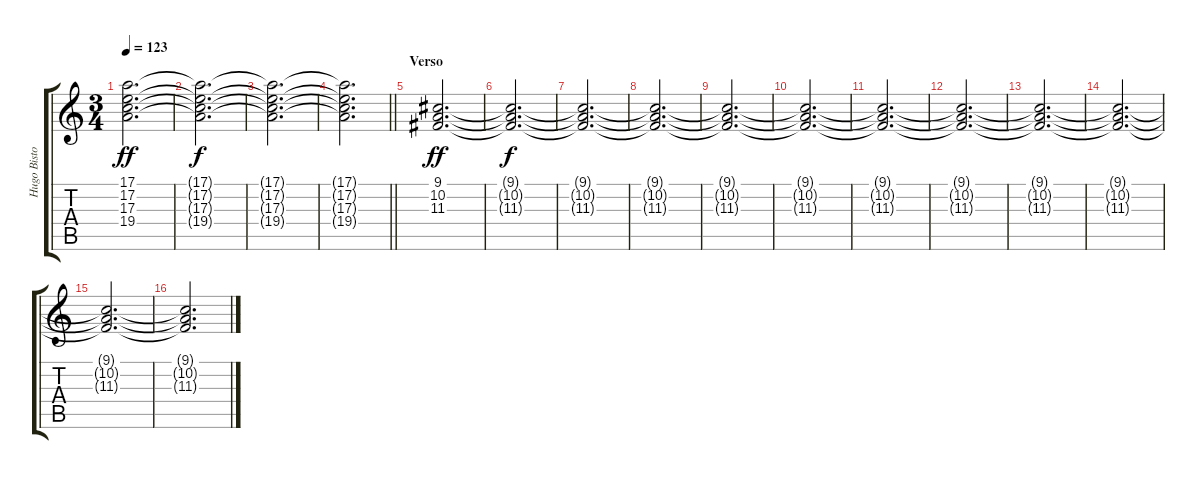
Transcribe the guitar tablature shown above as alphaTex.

\track ("Hugo Bistolfi" "Hugo Bisto") {instrument stringensemble1}
\staff {score tabs}
\tuning (E4 B3 G3 D3 A2 E2) {hide}
\ts (3 4)
\tempo 123
\clef g2
\ks c
(17.1 17.2 17.3 19.4).2{d dy ff} |
(17.1{t} 17.2{t} 17.3{t} 19.4{t}).2{d dy f} |
(17.1{t} 17.2{t} 17.3{t} 19.4{t}).2{d} |
\barLineRight lightlight
(17.1{t} 17.2{t} 17.3{t} 19.4{t}).2{d} |
\section ("" "Verso")
(9.1 10.2 11.3).2{d dy ff} |
(9.1{t} 10.2{t} 11.3{t}).2{d dy f} |
(9.1{t} 10.2{t} 11.3{t}).2{d} |
(9.1{t} 10.2{t} 11.3{t}).2{d} |
(9.1{t} 10.2{t} 11.3{t}).2{d} |
(9.1{t} 10.2{t} 11.3{t}).2{d} |
(9.1{t} 10.2{t} 11.3{t}).2{d} |
(9.1{t} 10.2{t} 11.3{t}).2{d} |
(9.1{t} 10.2{t} 11.3{t}).2{d} |
(9.1{t} 10.2{t} 11.3{t}).2{d} |
(9.1{t} 10.2{t} 11.3{t}).2{d} |
(9.1{t} 10.2{t} 11.3{t}).2{d}
